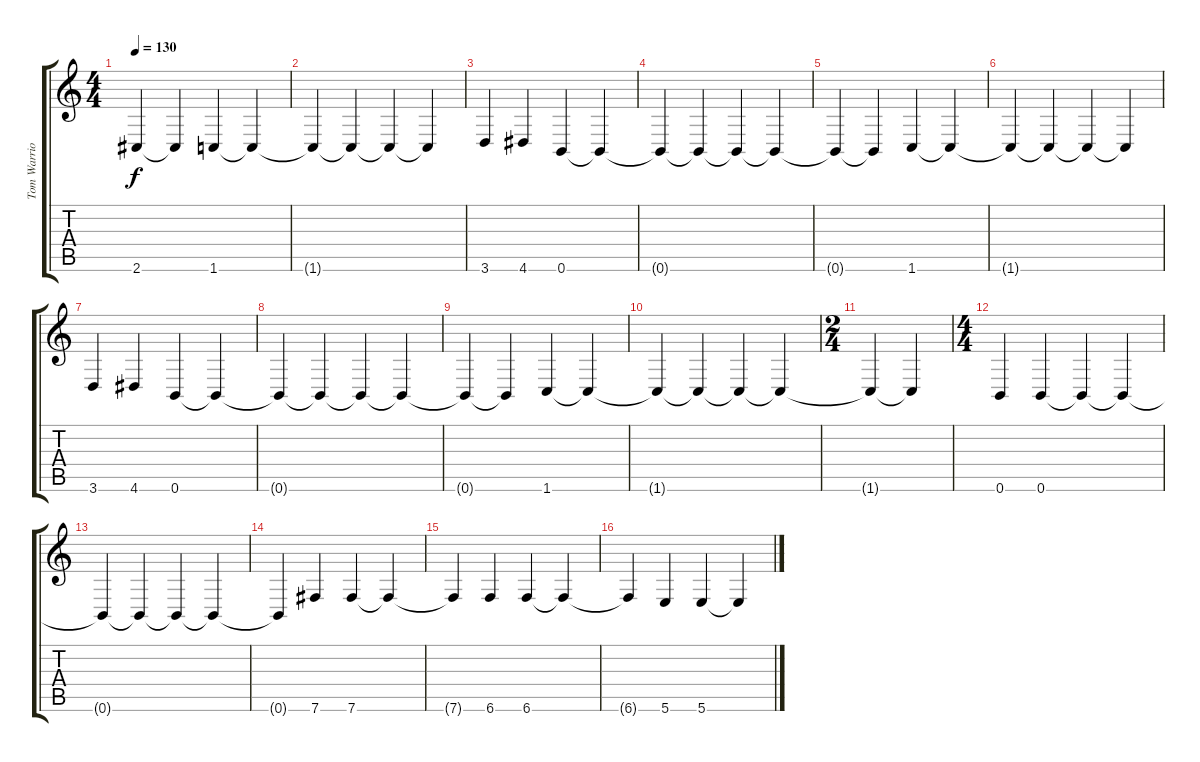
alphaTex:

\track ("Tom Warrior" "Tom Warrio") {instrument distortionguitar}
\staff {score tabs}
\tuning (B3 Gb3 D3 A2 E2 B1) {hide}
\ts (4 4)
\tempo 130
\clef g2
\ks c
2.6.4{dy f} 2.6{t}.4 1.6.4 1.6{t}.4 |
1.6{t}.4 1.6{t}.4 1.6{t}.4 1.6{t}.4 |
3.6.4 4.6.4 0.6.4 0.6{t}.4 |
0.6{t}.4 0.6{t}.4 0.6{t}.4 0.6{t}.4 |
0.6{t}.4 0.6{t}.4 1.6.4 1.6{t}.4 |
1.6{t}.4 1.6{t}.4 1.6{t}.4 1.6{t}.4 |
3.6.4 4.6.4 0.6.4 0.6{t}.4 |
0.6{t}.4 0.6{t}.4 0.6{t}.4 0.6{t}.4 |
0.6{t}.4 0.6{t}.4 1.6.4 1.6{t}.4 |
1.6{t}.4 1.6{t}.4 1.6{t}.4 1.6{t}.4 |
\ts (2 4)
1.6{t}.4 1.6{t}.4 |
\ts (4 4)
0.6.4 0.6.4 0.6{t}.4 0.6{t}.4 |
0.6{t}.4 0.6{t}.4 0.6{t}.4 0.6{t}.4 |
0.6{t}.4 7.6.4 7.6.4 7.6{t}.4 |
7.6{t}.4 6.6.4 6.6.4 6.6{t}.4 |
6.6{t}.4 5.6.4 5.6.4 5.6{t}.4
